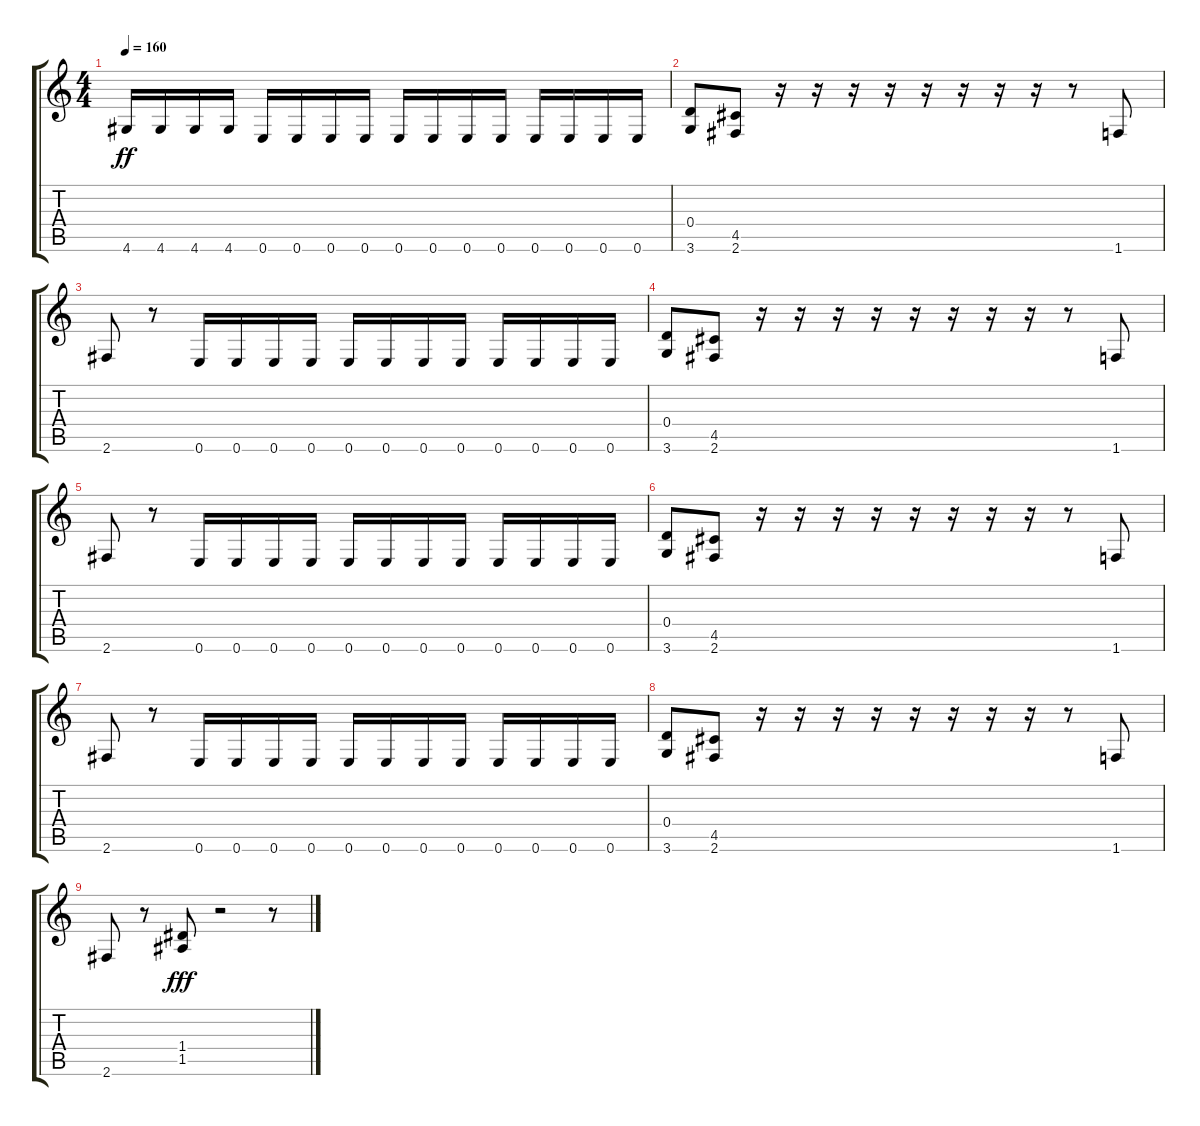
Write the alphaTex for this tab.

\track "" {instrument distortionguitar}
\staff {score tabs}
\tuning (E4 B3 G3 D3 A2 E2) {hide}
\ts (4 4)
\tempo 160
\clef g2
\ks c
4.6.16{dy ff} 4.6.16 4.6.16 4.6.16 0.6.16 0.6.16 0.6.16 0.6.16 0.6.16 0.6.16 0.6.16 0.6.16 0.6.16 0.6.16 0.6.16 0.6.16 |
(0.4 3.6).8 (4.5 2.6).8 r.16 r.16 r.16 r.16 r.16 r.16 r.16 r.16 r.8 1.6.8 |
2.6.8 r.8 0.6.16 0.6.16 0.6.16 0.6.16 0.6.16 0.6.16 0.6.16 0.6.16 0.6.16 0.6.16 0.6.16 0.6.16 |
(0.4 3.6).8 (4.5 2.6).8 r.16 r.16 r.16 r.16 r.16 r.16 r.16 r.16 r.8 1.6.8 |
2.6.8 r.8 0.6.16 0.6.16 0.6.16 0.6.16 0.6.16 0.6.16 0.6.16 0.6.16 0.6.16 0.6.16 0.6.16 0.6.16 |
(0.4 3.6).8 (4.5 2.6).8 r.16 r.16 r.16 r.16 r.16 r.16 r.16 r.16 r.8 1.6.8 |
2.6.8 r.8 0.6.16 0.6.16 0.6.16 0.6.16 0.6.16 0.6.16 0.6.16 0.6.16 0.6.16 0.6.16 0.6.16 0.6.16 |
(0.4 3.6).8 (4.5 2.6).8 r.16 r.16 r.16 r.16 r.16 r.16 r.16 r.16 r.8 1.6.8 |
2.6.8 r.8 (1.4 1.5).8{dy fff} r.2 r.8
